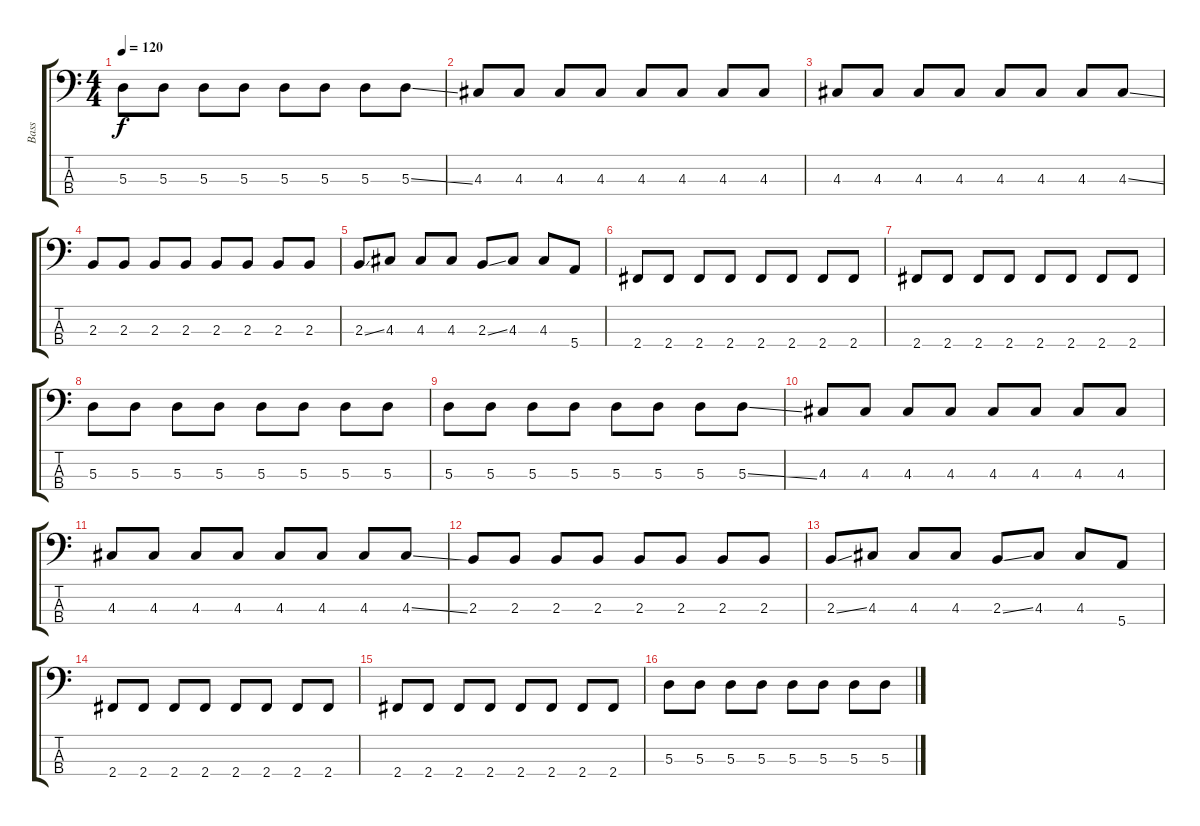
\track ("Bass" "Bass") {instrument synthbass2}
\staff {score tabs}
\tuning (G2 D2 A1 E1) {hide}
\ts (4 4)
\tempo 120
\clef f4
\ks c
5.3.8{dy f} 5.3.8 5.3.8 5.3.8 5.3.8 5.3.8 5.3.8 5.3{ss}.8 |
4.3.8 4.3.8 4.3.8 4.3.8 4.3.8 4.3.8 4.3.8 4.3.8 |
4.3.8 4.3.8 4.3.8 4.3.8 4.3.8 4.3.8 4.3.8 4.3{ss}.8 |
2.3.8 2.3.8 2.3.8 2.3.8 2.3.8 2.3.8 2.3.8 2.3.8 |
2.3{ss}.8 4.3.8 4.3.8 4.3.8 2.3{ss}.8 4.3.8 4.3.8 5.4.8 |
2.4.8 2.4.8 2.4.8 2.4.8 2.4.8 2.4.8 2.4.8 2.4.8 |
2.4.8 2.4.8 2.4.8 2.4.8 2.4.8 2.4.8 2.4.8 2.4.8 |
5.3.8 5.3.8 5.3.8 5.3.8 5.3.8 5.3.8 5.3.8 5.3.8 |
5.3.8 5.3.8 5.3.8 5.3.8 5.3.8 5.3.8 5.3.8 5.3{ss}.8 |
4.3.8 4.3.8 4.3.8 4.3.8 4.3.8 4.3.8 4.3.8 4.3.8 |
4.3.8 4.3.8 4.3.8 4.3.8 4.3.8 4.3.8 4.3.8 4.3{ss}.8 |
2.3.8 2.3.8 2.3.8 2.3.8 2.3.8 2.3.8 2.3.8 2.3.8 |
2.3{ss}.8 4.3.8 4.3.8 4.3.8 2.3{ss}.8 4.3.8 4.3.8 5.4.8 |
2.4.8 2.4.8 2.4.8 2.4.8 2.4.8 2.4.8 2.4.8 2.4.8 |
2.4.8 2.4.8 2.4.8 2.4.8 2.4.8 2.4.8 2.4.8 2.4.8 |
5.3.8 5.3.8 5.3.8 5.3.8 5.3.8 5.3.8 5.3.8 5.3.8
